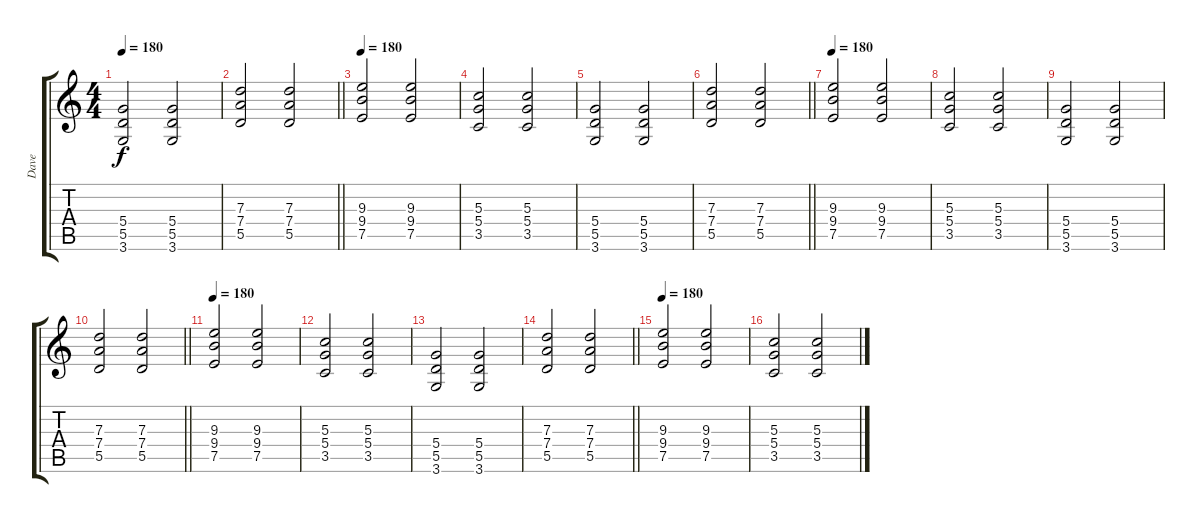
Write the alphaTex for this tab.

\track ("Dave" "Dave") {instrument overdrivenguitar}
\staff {score tabs}
\tuning (E4 B3 G3 D3 A2 E2) {hide}
\ts (4 4)
\tempo 180
\clef g2
\ks c
(5.4 5.5 3.6).2{dy f} (5.4 5.5 3.6).2 |
\barLineRight lightlight
(7.3 7.4 5.5).2 (7.3 7.4 5.5).2 |
\tempo 180
(9.3 9.4 7.5).2 (9.3 9.4 7.5).2 |
(5.3 5.4 3.5).2 (5.3 5.4 3.5).2 |
(5.4 5.5 3.6).2 (5.4 5.5 3.6).2 |
\barLineRight lightlight
(7.3 7.4 5.5).2 (7.3 7.4 5.5).2 |
\tempo 180
(9.3 9.4 7.5).2 (9.3 9.4 7.5).2 |
(5.3 5.4 3.5).2 (5.3 5.4 3.5).2 |
(5.4 5.5 3.6).2 (5.4 5.5 3.6).2 |
\barLineRight lightlight
(7.3 7.4 5.5).2 (7.3 7.4 5.5).2 |
\tempo 180
(9.3 9.4 7.5).2 (9.3 9.4 7.5).2 |
(5.3 5.4 3.5).2 (5.3 5.4 3.5).2 |
(5.4 5.5 3.6).2 (5.4 5.5 3.6).2 |
\barLineRight lightlight
(7.3 7.4 5.5).2 (7.3 7.4 5.5).2 |
\tempo 180
(9.3 9.4 7.5).2 (9.3 9.4 7.5).2 |
(5.3 5.4 3.5).2 (5.3 5.4 3.5).2
